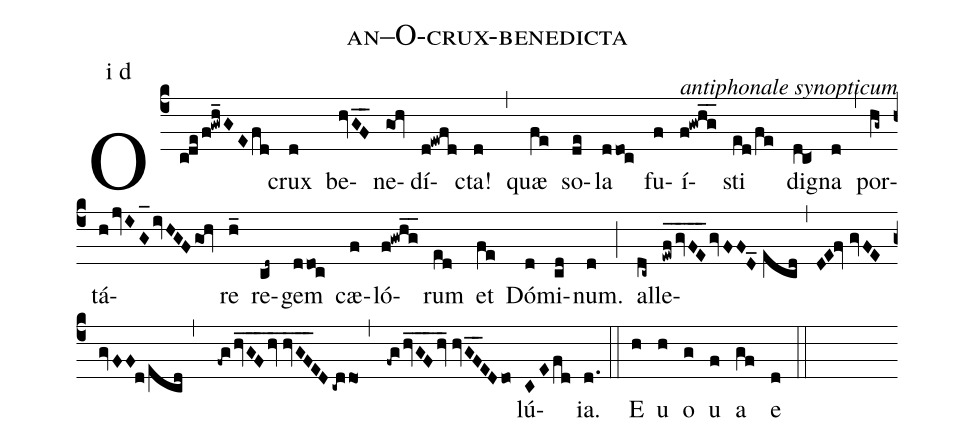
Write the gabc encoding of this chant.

name: an--O-crux-benedicta;
commentary: antiphonale synopticum;
annotation: i d;
%%
(c4) O(cdef!gwh_GEfd) crux(d) be(hvGF__)ne(gOh)dí(d!ewfd)cta!(d) (,) quæ(fe) so(de)la(ddoc) fu(f)í(f!gwh_g_)sti(ed/fe) di(dc<)gna(d) (,) por(hg~)tá(h/jvIG_/ivHGF/gOh)re(h_) re(cd~)gem(ddoc) cæ(f)ló(f!gwh_g_)rum(ed) et(fe) Dó(d)mi(cd)num.(d)
(;) al(dc~)le(ewf_/gvFE___gvFF!D_//ecd,DE!fv//gvFE/gvFF!d/ecd, -fg/hvGF___hv_//hvGF___ED/-cddo,//
-fg/hvGF___hv_//hvGF__EDdo)lú(CEfd)ia.(d.) (::) E(h) u(h) o(g) u(f) a(gf) e(d) (::)
